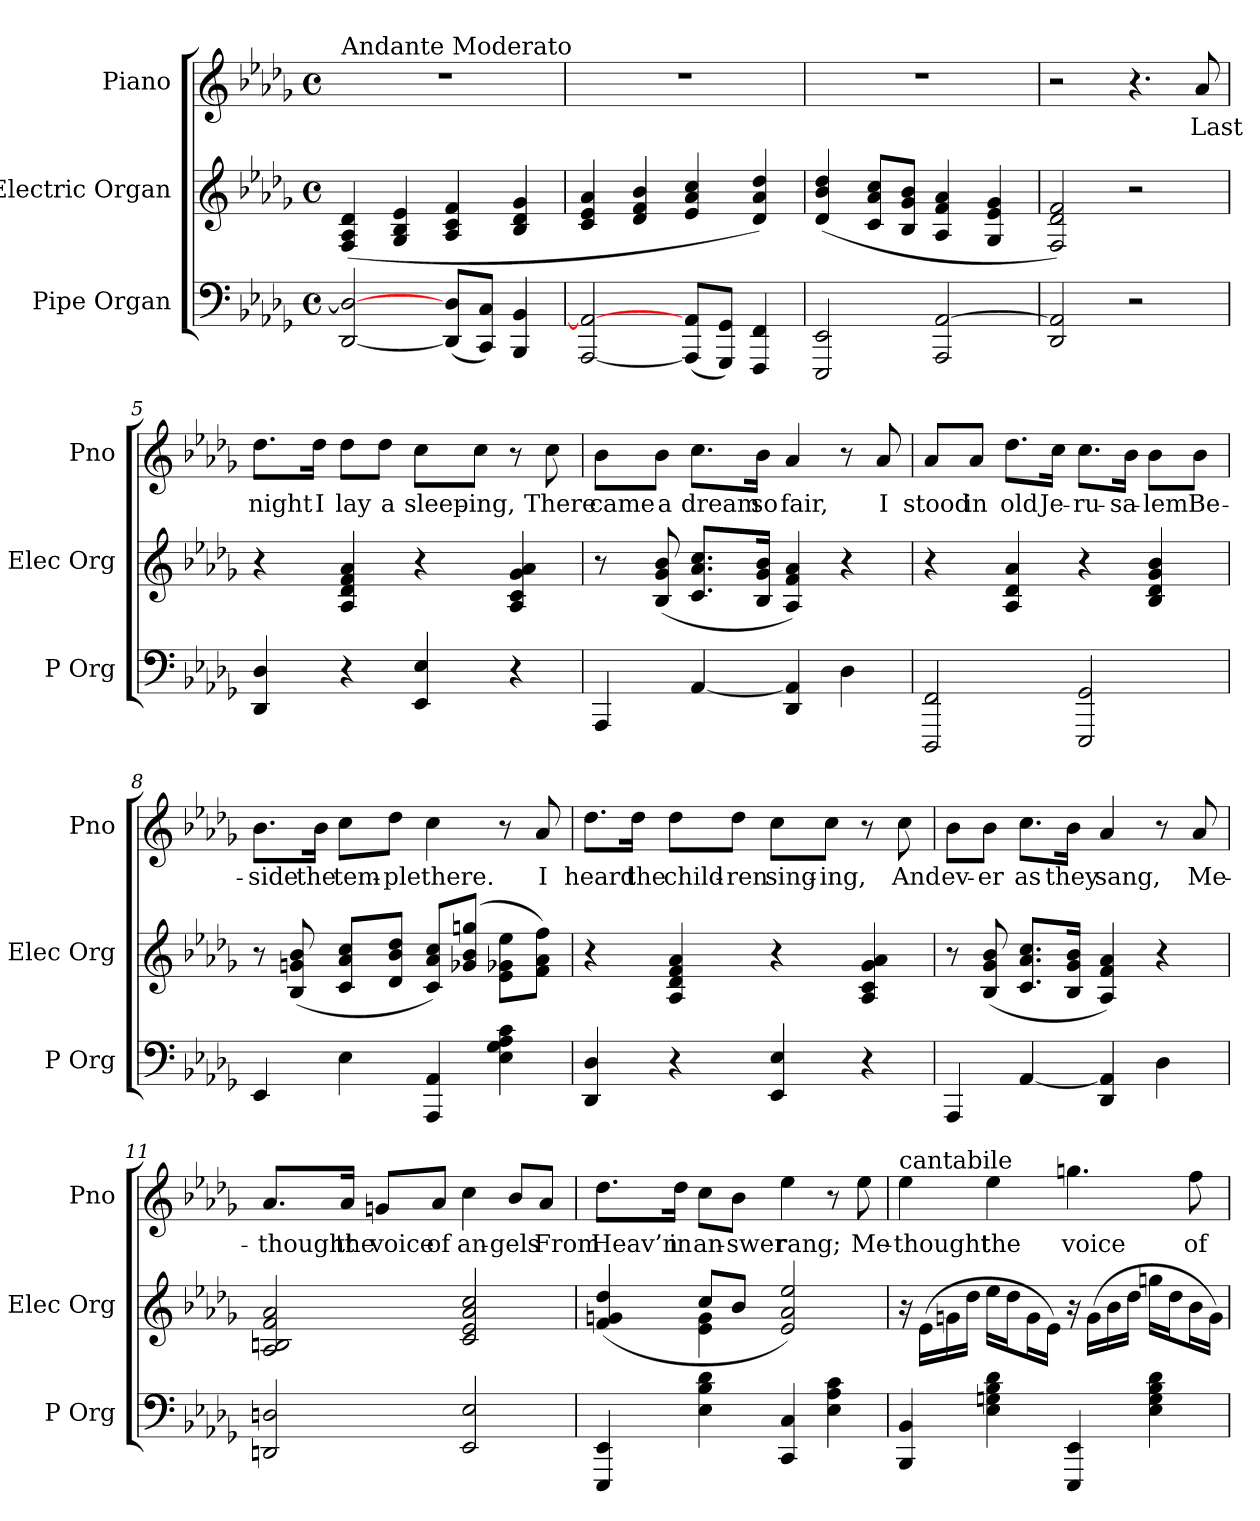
**kern	**kern	**kern	**text
*part3	*part2	*part1	*part1
*staff3	*staff2	*staff1	*staff1
*I"Pipe Organ	*I"Electric Organ	*I"Piano	*
*I'P Org	*I'Elec Org	*I'Pno	*
*clefF4	*clefG2	*clefG2	*
*k[b-e-a-d-g-]	*k[b-e-a-d-g-]	*k[b-e-a-d-g-]	*
*D-:	*D-:	*D-:	*
*M4/4	*M4/4	*M4/4	*
*met(c)	*met(c)	*met(c)	*
=1	=1	=1	=1
!	!	!LO:TX:t=Andante Moderato	!
[2DD- 2D-_	(4F 4A- 4d-	1r	.
.	4G- 4B- 4e-	.	.
(8DD-]/ 8D-/L	4A- 4c 4f	.	.
8CC/ 8C/J)	.	.	.
4BBB- 4BB-	4B- 4d- 4g-	.	.
=2	=2	=2	=2
[2AAA- 2AA-_	4c 4e- 4a-	1r	.
.	4d- 4f 4b-	.	.
(8AAA-]/ 8AA-/L	4e- 4a- 4cc	.	.
8GGG-/ 8GG-/J)	.	.	.
4FFF 4FF	4d- 4a- 4dd-)	.	.
=3	=3	=3	=3
2EEE- 2EE-	(4d- 4b- 4dd-	1r	.
.	8c/ 8a-/ 8cc/L	.	.
.	8B-/ 8g-/ 8b-/J	.	.
2AAA- [2AA-	4A- 4f 4a-	.	.
.	4G- 4e- 4g-	.	.
=4	=4	=4	=4
2DD- 2AA-]	2F 2d- 2f)	2r	.
2r	2r	4.r	.
.	.	8a-	Last
=5	=5	=5	=5
4DD- 4D-	4r	8.dd-\L	night
.	.	16dd-\Jk	I
4r	4A- 4d- 4f 4a-	8dd-\L	lay
.	.	8dd-\J	a
4EE- 4E-	4r	8cc\L	sleep-
.	.	8cc\J	-ing,
4r	4A- 4c 4g- 4a-	8r	.
.	.	8cc	There
=6	=6	=6	=6
4AAA-	8r	8b-\L	came
.	(8B- 8g- 8b-	8b-\J	a
[4AA-	8.c/ 8.a-/ 8.cc/L	8.cc\L	dream
.	16B-/ 16g-/ 16b-/Jk	16b-\Jk	so
4DD- 4AA-]	4A- 4f 4a-)	4a-	fair,
4D-	4r	8r	.
.	.	8a-	I
=7	=7	=7	=7
2DDD- 2FF	4r	8a-/L	stood
.	.	8a-/J	in
.	4A- 4d- 4a-	8.dd-\L	old
.	.	16cc\Jk	Je-
2EEE- 2GG-	4r	8.cc\L	-ru-
.	.	16b-\Jk	-sa-
.	4B- 4d- 4g- 4b-	8b-\L	-lem
.	.	8b-\J	Be-
=8	=8	=8	=8
4EE-	8r	8.b-\L	-side
.	(8B- 8gn 8b-	.	.
.	.	16b-\Jk	the
4E-	8c/ 8a-/ 8cc/L	8cc\L	tem-
.	8d-/ 8b-/ 8dd-/J	8dd-\J	-ple
4AAA- 4AA-	8c/ 8a-/ 8cc/L)	4cc	there.
.	(8g-X/ 8b-/ 8ggn/J	.	.
4E- 4G- 4A- 4c	8e-\ 8g-X\ 8ee-\L	8r	.
.	8f\ 8a-\ 8ff\J)	8a-	I
=9	=9	=9	=9
4DD- 4D-	4r	8.dd-\L	heard
.	.	16dd-\Jk	the
4r	4A- 4d- 4f 4a-	8dd-\L	child-
.	.	8dd-\J	-ren
4EE- 4E-	4r	8cc\L	sing-
.	.	8cc\J	-ing,
4r	4A- 4c 4g- 4a-	8r	.
.	.	8cc	And
=10	=10	=10	=10
4AAA-	8r	8b-\L	ev-
.	(8B- 8g- 8b-	8b-\J	-er
[4AA-	8.c/ 8.a-/ 8.cc/L	8.cc\L	as
.	16B-/ 16g-/ 16b-/Jk	16b-\Jk	they
4DD- 4AA-]	4A- 4f 4a-)	4a-	sang,
4D-	4r	8r	.
.	.	8a-	Me-
=11	=11	=11	=11
2DDn 2Dn	2A- 2Bn 2f 2a-	8.a-/L	-thought
.	.	16a-/Jk	the
.	.	8gn/L	voice
.	.	8a-/J	of
2EE- 2E-	2c 2e- 2a- 2cc	4cc	an-
.	.	8b-/L	-gels
.	.	8a-/J	From
=12	=12	=12	=12
*	*^	*	*
4EEE- 4EE-	(4f 4gn 4dd-	4ryy	8.dd-\L	Heav’n
.	.	.	16dd-\Jk	in
4E- 4B- 4d-	8cc/L	4e- 4g	8cc\L	an-
.	8b-/J	.	8b-\J	-swer
4CC 4C	2e- 2a- 2ee-)	2ryy	4ee-	rang;
4E- 4A- 4c	.	.	8r	.
.	.	.	8ee-	Me-
*	*v	*v	*	*
=13	=13	=13	=13
!	!	!LO:TX:t=cantabile	!
4BBB- 4BB-	16r	4ee-	-thought
.	(16e-\LL	.	.
.	16gn\	.	.
.	16dd-\JJ	.	.
4E- 4Gn 4B- 4d-	16ee-\LL	4ee-	the
.	16dd-\J	.	.
.	16g\L	.	.
.	16e-\JJ)	.	.
4EEE- 4EE-	16r	4.ggn	voice
.	(16g\LL	.	.
.	16b-\	.	.
.	16dd-\JJ	.	.
4E- 4G 4B- 4d-	16ggn\LL	.	.
.	16dd-\J	.	.
.	16b-\L	8ff	of
.	16g\JJ)	.	.
=	=	=	=
*-	*-	*-	*-
